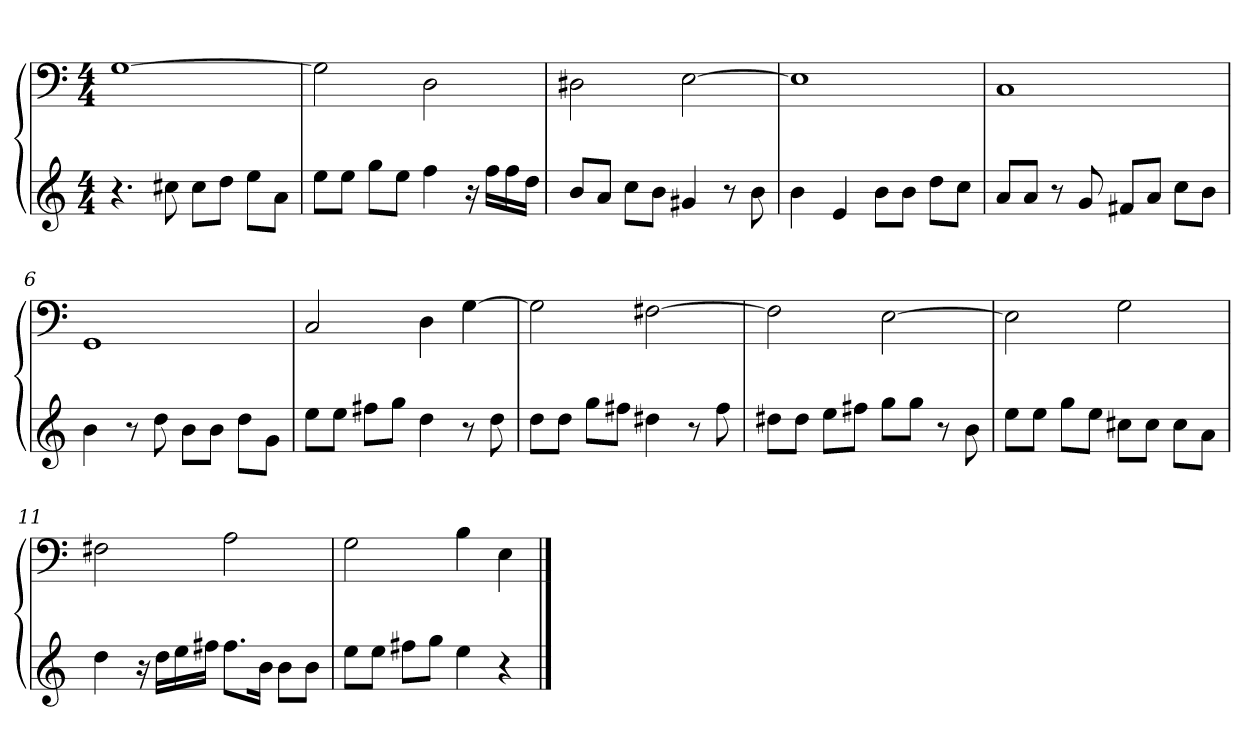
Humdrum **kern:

**kern	**kern
*part1	*part1
*staff2	*staff1
*	*clefF4
*k[]	*k[]
*C:	*C:
*M4/4	*M4/4
=1	=1
4.r	[1G
8cc#X	.
8cc#L	.
8ddJ	.
8eeL	.
8aJ	.
=2	=2
8eeL	2G]
8eeJ	.
8ggL	.
8eeJ	.
4ff	2D
16r	.
16ffLL	.
16ff	.
16ddJJ	.
=3	=3
8bL	2D#X
8aJ	.
8ccL	.
8bJ	.
4g#X	[2E
8r	.
8b	.
=4	=4
4b	1E]
4e	.
8bL	.
8bJ	.
8ddL	.
8ccJ	.
=5	=5
8aL	1C
8aJ	.
8r	.
8g	.
8f#XL	.
8aJ	.
8ccL	.
8bJ	.
=6	=6
4b	1GG
8r	.
8dd	.
8bL	.
8bJ	.
8ddL	.
8gJ	.
=7	=7
8eeL	2C
8eeJ	.
8ff#XL	.
8ggJ	.
4dd	4D
8r	[4G
8dd	.
=8	=8
8ddL	2G]
8ddJ	.
8ggL	.
8ff#XJ	.
4dd#X	[2F#X
8r	.
8ff#	.
=9	=9
8dd#XL	2F#]
8dd#J	.
8eeL	.
8ff#XJ	.
8ggL	[2E
8ggJ	.
8r	.
8b	.
=10	=10
8eeL	2E]
8eeJ	.
8ggL	.
8eeJ	.
8cc#XL	2G
8cc#J	.
8cc#L	.
8aJ	.
=11	=11
4dd	2F#X
16r	.
16ddLL	.
16ee	.
16ff#XJJ	.
8.ff#L	2A
16bJk	.
8bL	.
8bJ	.
=12	=12
8eeL	2G
8eeJ	.
8ff#XL	.
8ggJ	.
4ee	4B
4r	4E
==	==
*-	*-
